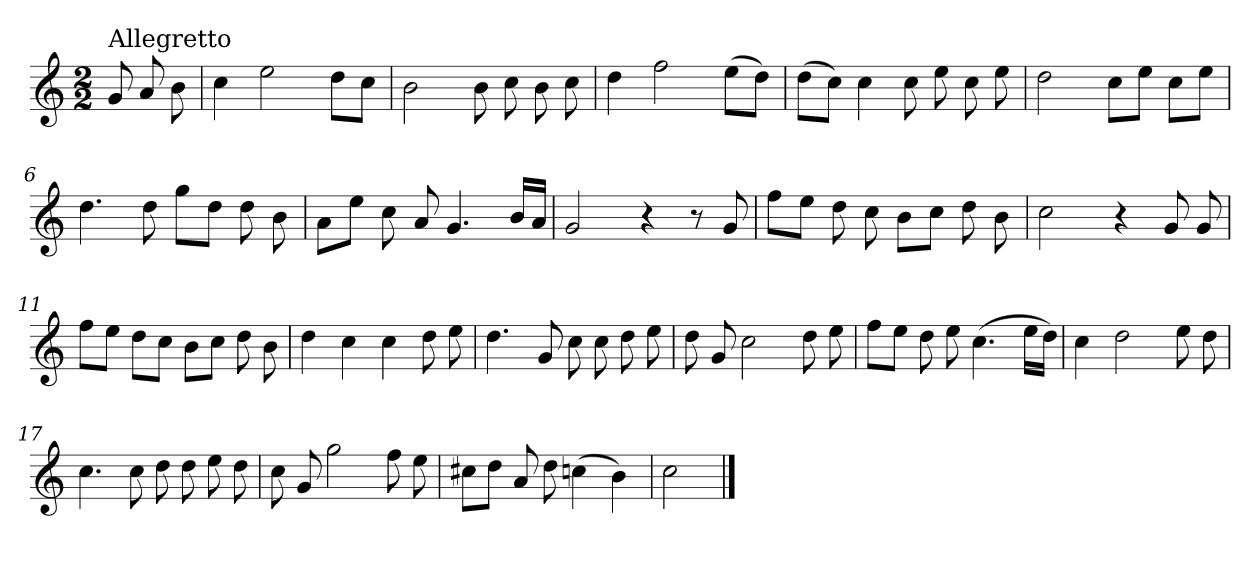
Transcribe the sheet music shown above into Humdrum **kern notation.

**kern
*part1
*staff1
*clefG2
*k[]
*C:
*M2/2
=
!LO:TX:a:t=Allegretto
8g/
8a/
8b\
=1
4cc\
2ee\
8dd\L
8cc\J
=2
2b\
8b\
8cc\
8b\
8cc\
=3
4dd\
2ff\
(>8ee\L
8dd\J)
=4
(>8dd\L
8cc\J)
4cc\
8cc\
8ee\
8cc\
8ee\
=5
2dd\
8cc\L
8ee\J
8cc\L
8ee\J
!!LO:LB:g=z
=6
4.dd\
8dd\
8gg\L
8dd\J
8dd\
8b\
=7
8a\L
8ee\J
8cc\
8a/
4.g/
16b/LL
16a/JJ
=8
2g/
4r
8r
8g/
=9
8ff\L
8ee\J
8dd\
8cc\
8b\L
8cc\J
8dd\
8b\
=10
2cc\
4r
8g/
8g/
!!LO:LB:g=z
=11
8ff\L
8ee\J
8dd\L
8cc\J
8b\L
8cc\J
8dd\
8b\
=12
4dd\
4cc\
4cc\
8dd\
8ee\
=13
4.dd\
8g/
8cc\
8cc\
8dd\
8ee\
=14
8dd\
8g/
2cc\
8dd\
8ee\
=15
8ff\L
8ee\J
8dd\
8ee\
(>4.cc\
16ee\LL
16dd\JJ)
!!LO:LB:g=z
=16
4cc\
2dd\
8ee\
8dd\
=17
4.cc\
8cc\
8dd\
8dd\
8ee\
8dd\
=18
8cc\
8g/
2gg\
8ff\
8ee\
=19
8cc#X\L
8dd\J
8a/
8dd\
(>4ccn\
4b\)
=20
2cc\
==
*-
